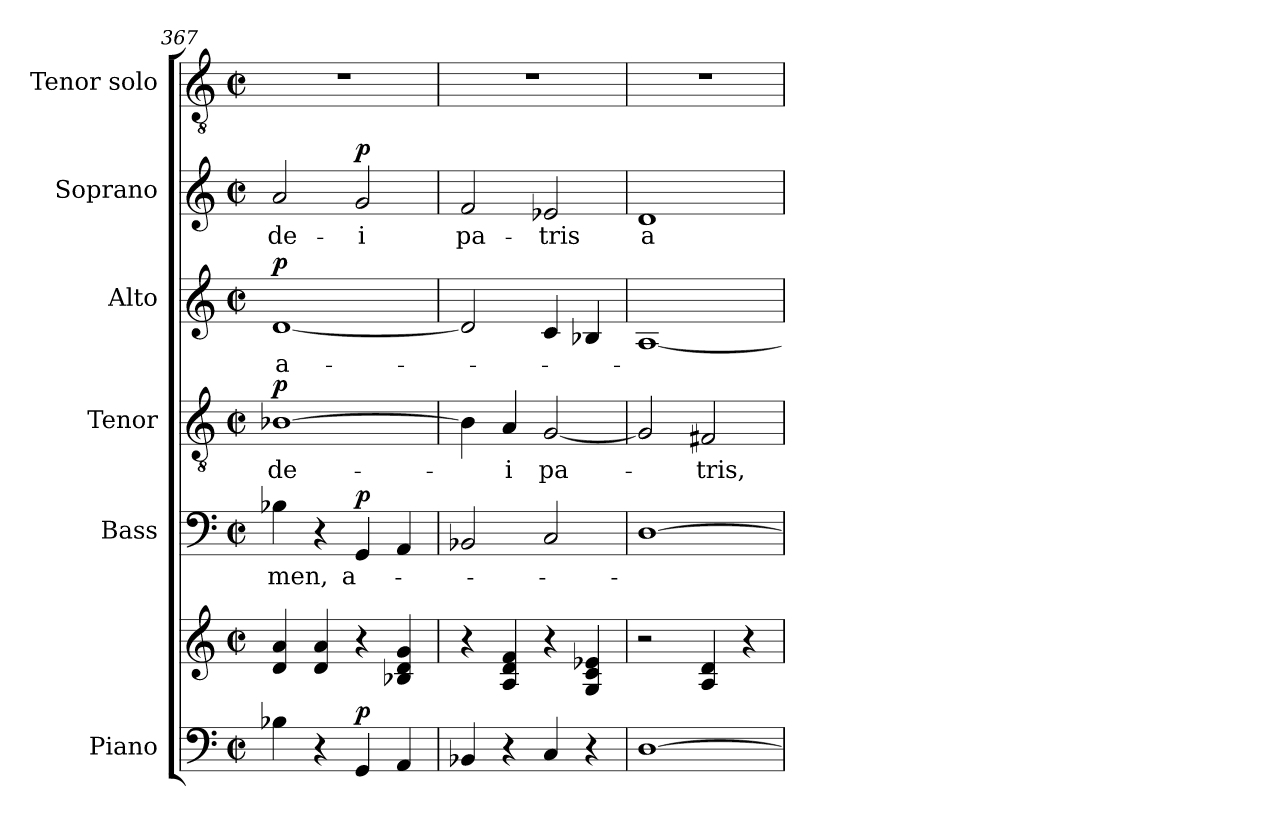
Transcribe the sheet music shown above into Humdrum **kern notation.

**kern	**kern	**dynam	**kern	**text	**dynam	**kern	**text	**dynam	**kern	**text	**dynam	**kern	**text	**dynam	**kern
*part6	*part6	*part6	*part5	*part5	*part5	*part4	*part4	*part4	*part3	*part3	*part3	*part2	*part2	*part2	*part1
*staff7	*staff6	*staff6/7	*staff5	*staff5	*staff5	*staff4	*staff4	*staff4	*staff3	*staff3	*staff3	*staff2	*staff2	*staff2	*staff1
*I"Piano	*	*	*I"Bass	*	*	*I"Tenor	*	*	*I"Alto	*	*	*I"Soprano	*	*	*I"Tenor solo
*I'Pno.	*	*	*I'B.	*	*	*I'T.	*	*	*I'A.	*	*	*I'S.	*	*	*I'T.s
*clefF4	*clefG2	*	*clefF4	*	*	*clefGv2	*	*	*clefG2	*	*	*clefG2	*	*	*clefGv2
*k[]	*k[]	*	*k[]	*	*	*k[]	*	*	*k[]	*	*	*k[]	*	*	*k[]
*M2/2	*M2/2	*	*M2/2	*	*	*M2/2	*	*	*M2/2	*	*	*M2/2	*	*	*M2/2
*met(c|)	*met(c|)	*	*met(c|)	*	*	*met(c|)	*	*	*met(c|)	*	*	*met(c|)	*	*	*met(c|)
=367	=367	=367	=367	=367	=367	=367	=367	=367	=367	=367	=367	=367	=367	=367	=367
!	!	!	!	!LO:LY:b	!	!	!LO:LY:b	!LO:DY:a	!	!LO:LY:b	!LO:DY:a	!	!LO:LY:b	!	!
4B-X\	4d/ 4a/	.	4B-X\	men,	.	[1B-X	de-	p	[1d	a-	p	2a/	de-	.	1r
4r	4d/ 4a/	.	4r	.	.	.	.	.	.	.	.	.	.	.	.
!	!	!LO:DY:a=2	!	!LO:LY:b	!LO:DY:a	!	!	!	!	!	!	!	!LO:LY:b	!LO:DY:a	!
4GG/	4r	p	4GG/	a-	p	.	.	.	.	.	.	2g/	-i	p	.
4AA/	4B-X/ 4d/ 4g/	.	4AA/	.	.	.	.	.	.	.	.	.	.	.	.
=368	=368	=368	=368	=368	=368	=368	=368	=368	=368	=368	=368	=368	=368	=368	=368
!	!	!	!	!	!	!	!	!	!	!	!	!	!LO:LY:b	!	!
4BB-X/	4r	.	2BB-X/	.	.	4B-\]	.	.	2d/]	.	.	2f/	pa-	.	1r
!	!	!	!	!	!	!	!LO:LY:b	!	!	!	!	!	!	!	!
4r	4A/ 4d/ 4f/	.	.	.	.	4A/	-i	.	.	.	.	.	.	.	.
!	!	!	!	!	!	!	!LO:LY:b	!	!	!	!	!	!LO:LY:b	!	!
4C/	4r	.	2C/	.	.	[2G/	pa-	.	4c/	.	.	2e-X/	-tris	.	.
4r	4G/ 4c/ 4e-X/	.	.	.	.	.	.	.	4B-X/	.	.	.	.	.	.
=369	=369	=369	=369	=369	=369	=369	=369	=369	=369	=369	=369	=369	=369	=369	=369
!	!	!	!	!	!	!	!	!	!	!	!	!	!LO:LY:b	!	!
[1D	2r	.	[1D	.	.	2G/]	.	.	[1A	.	.	1d	a-	.	1r
!	!	!	!	!	!	!	!LO:LY:b	!	!	!	!	!	!	!	!
.	4A/ 4d/	.	.	.	.	2F#X/	-tris,	.	.	.	.	.	.	.	.
.	4r	.	.	.	.	.	.	.	.	.	.	.	.	.	.
=	=	=	=	=	=	=	=	=	=	=	=	=	=	=	=
*-	*-	*-	*-	*-	*-	*-	*-	*-	*-	*-	*-	*-	*-	*-	*-
